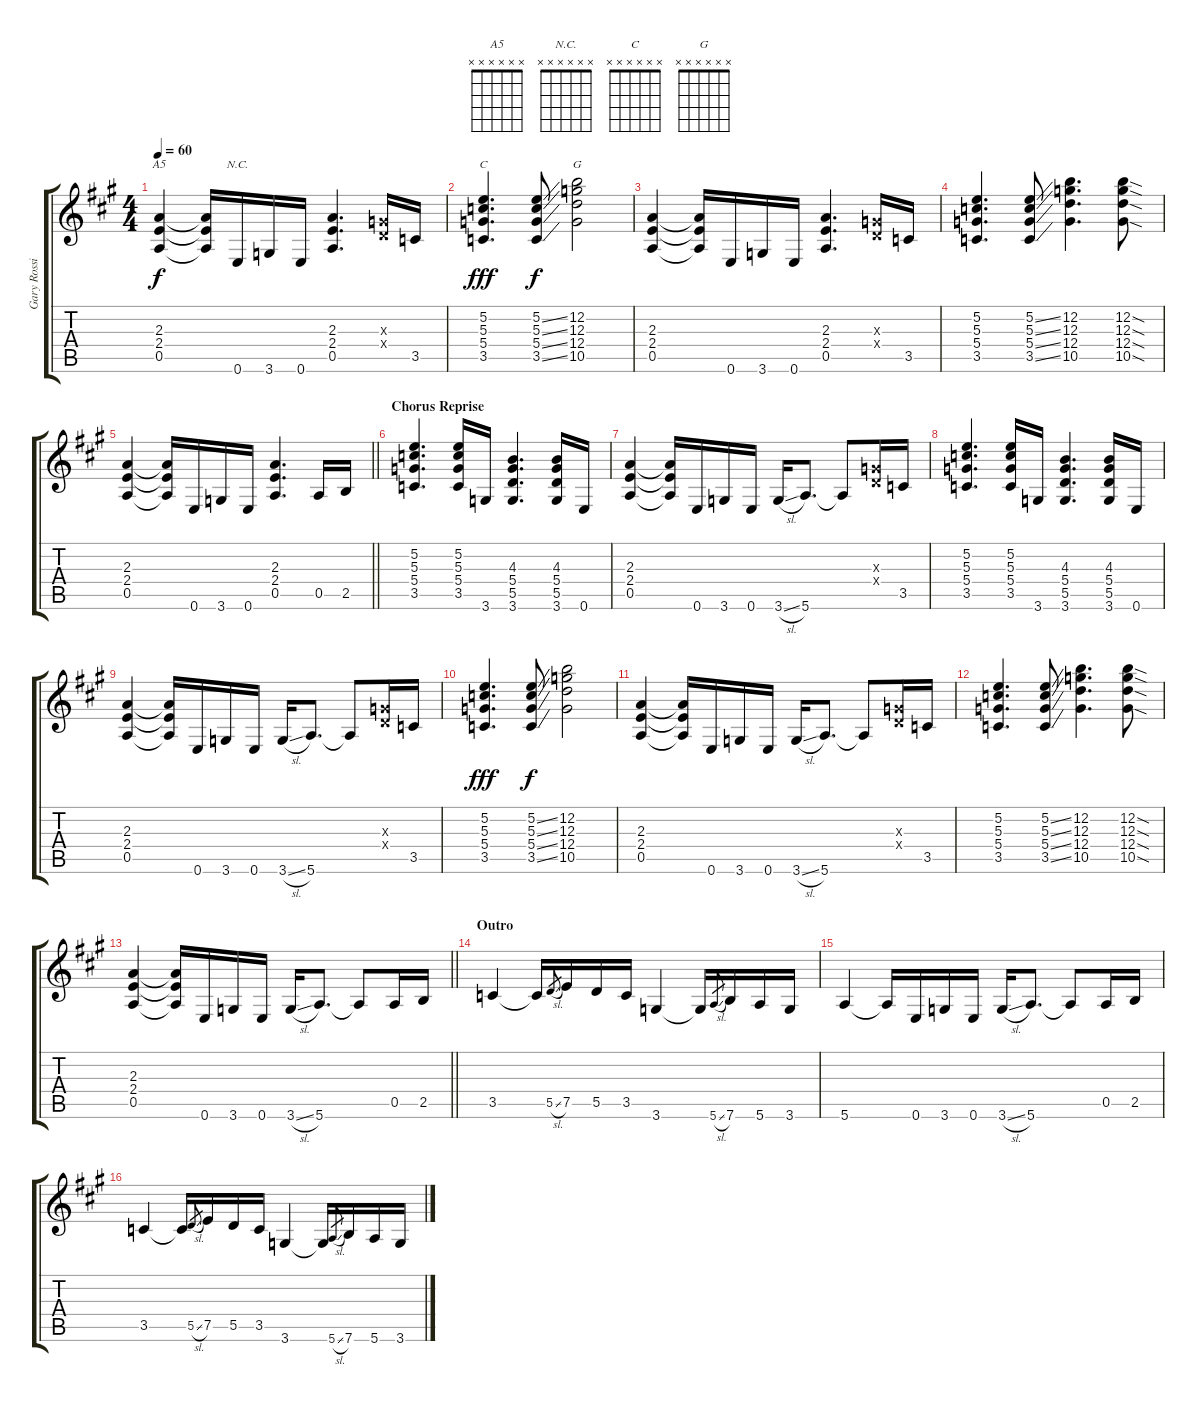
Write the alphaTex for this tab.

\track ("Gary Rossington - Lead Guitar" "Gary Rossi") {instrument overdrivenguitar}
\staff {score tabs}
\tuning (E4 B3 G3 D3 A2 E2) {hide}
\chord ("A5" x x x x x x)
\chord ("N.C." x x x x x x)
\chord ("C" x x x x x x)
\chord ("G" x x x x x x)
\ts (4 4)
\tempo 60
\clef g2
\ks f#minor
(2.3 2.4 0.5).4{ch "A5" dy f} (2.3{t} 2.4{t} 0.5{t}).16 0.6.16{ch "N.C."} 3.6.16 0.6.16 (2.3 2.4 0.5).4{d} (0.3{x} 0.4{x}).16 3.5.16 |
(5.2 5.3 5.4 3.5).4{d ch "C" dy fff} (5.2{ss} 5.3{ss} 5.4{ss} 3.5{ss}).8{dy f} (12.2 12.3 12.4 10.5).2{ch "G"} |
(2.3 2.4 0.5).4 (2.3{t} 2.4{t} 0.5{t}).16 0.6.16 3.6.16 0.6.16 (2.3 2.4 0.5).4{d} (0.3{x} 0.4{x}).16 3.5.16 |
(5.2 5.3 5.4 3.5).4{d} (5.2{ss} 5.3{ss} 5.4{ss} 3.5{ss}).8 (12.2 12.3 12.4 10.5).4{d} (12.2{sod} 12.3{sod} 12.4{sod} 10.5{sod}).8 |
\barLineRight lightlight
(2.3 2.4 0.5).4 (2.3{t} 2.4{t} 0.5{t}).16 0.6.16 3.6.16 0.6.16 (2.3 2.4 0.5).4{d} 0.5.16 2.5.16 |
\section ("" "Chorus Reprise")
(5.2 5.3 5.4 3.5).4{d} (5.2 5.3 5.4 3.5).16 3.6.16 (4.3 5.4 5.5 3.6).4{d} (4.3 5.4 5.5 3.6).16 0.6.16 |
(2.3 2.4 0.5).4 (2.3{t} 2.4{t} 0.5{t}).16 0.6.16 3.6.16 0.6.16 3.6{sl}.16 5.6.8{d} 5.6{t}.8 (0.3{x} 0.4{x}).16 3.5.16 |
(5.2 5.3 5.4 3.5).4{d} (5.2 5.3 5.4 3.5).16 3.6.16 (4.3 5.4 5.5 3.6).4{d} (4.3 5.4 5.5 3.6).16 0.6.16 |
(2.3 2.4 0.5).4 (2.3{t} 2.4{t} 0.5{t}).16 0.6.16 3.6.16 0.6.16 3.6{sl}.16 5.6.8{d} 5.6{t}.8 (0.3{x} 0.4{x}).16 3.5.16 |
(5.2 5.3 5.4 3.5).4{d dy fff} (5.2{ss} 5.3{ss} 5.4{ss} 3.5{ss}).8{dy f} (12.2 12.3 12.4 10.5).2 |
(2.3 2.4 0.5).4 (2.3{t} 2.4{t} 0.5{t}).16 0.6.16 3.6.16 0.6.16 3.6{sl}.16 5.6.8{d} 5.6{t}.8 (0.3{x} 0.4{x}).16 3.5.16 |
(5.2 5.3 5.4 3.5).4{d} (5.2{ss} 5.3{ss} 5.4{ss} 3.5{ss}).8 (12.2 12.3 12.4 10.5).4{d} (12.2{sod} 12.3{sod} 12.4{sod} 10.5{sod}).8 |
\barLineRight lightlight
(2.3 2.4 0.5).4 (2.3{t} 2.4{t} 0.5{t}).16 0.6.16 3.6.16 0.6.16 3.6{sl}.16 5.6.8{d} 5.6{t}.8 0.5.16{volume 11} 2.5.16 |
\section ("" "Outro")
3.5.4 3.5{t}.16 5.5{sl}.8{gr} 7.5.16 5.5.16 3.5.16 3.6.4 3.6{t}.16 5.6{sl}.8{gr} 7.6.16 5.6.16 3.6.16 |
5.6.4 5.6{t}.16 0.6.16 3.6.16 0.6.16 3.6{sl}.16 5.6.8{d} 5.6{t}.8 0.5.16 2.5.16 |
3.5.4 3.5{t}.16 5.5{sl}.8{gr} 7.5.16 5.5.16 3.5.16 3.6.4 3.6{t}.16 5.6{sl}.8{gr} 7.6.16 5.6.16 3.6.16
